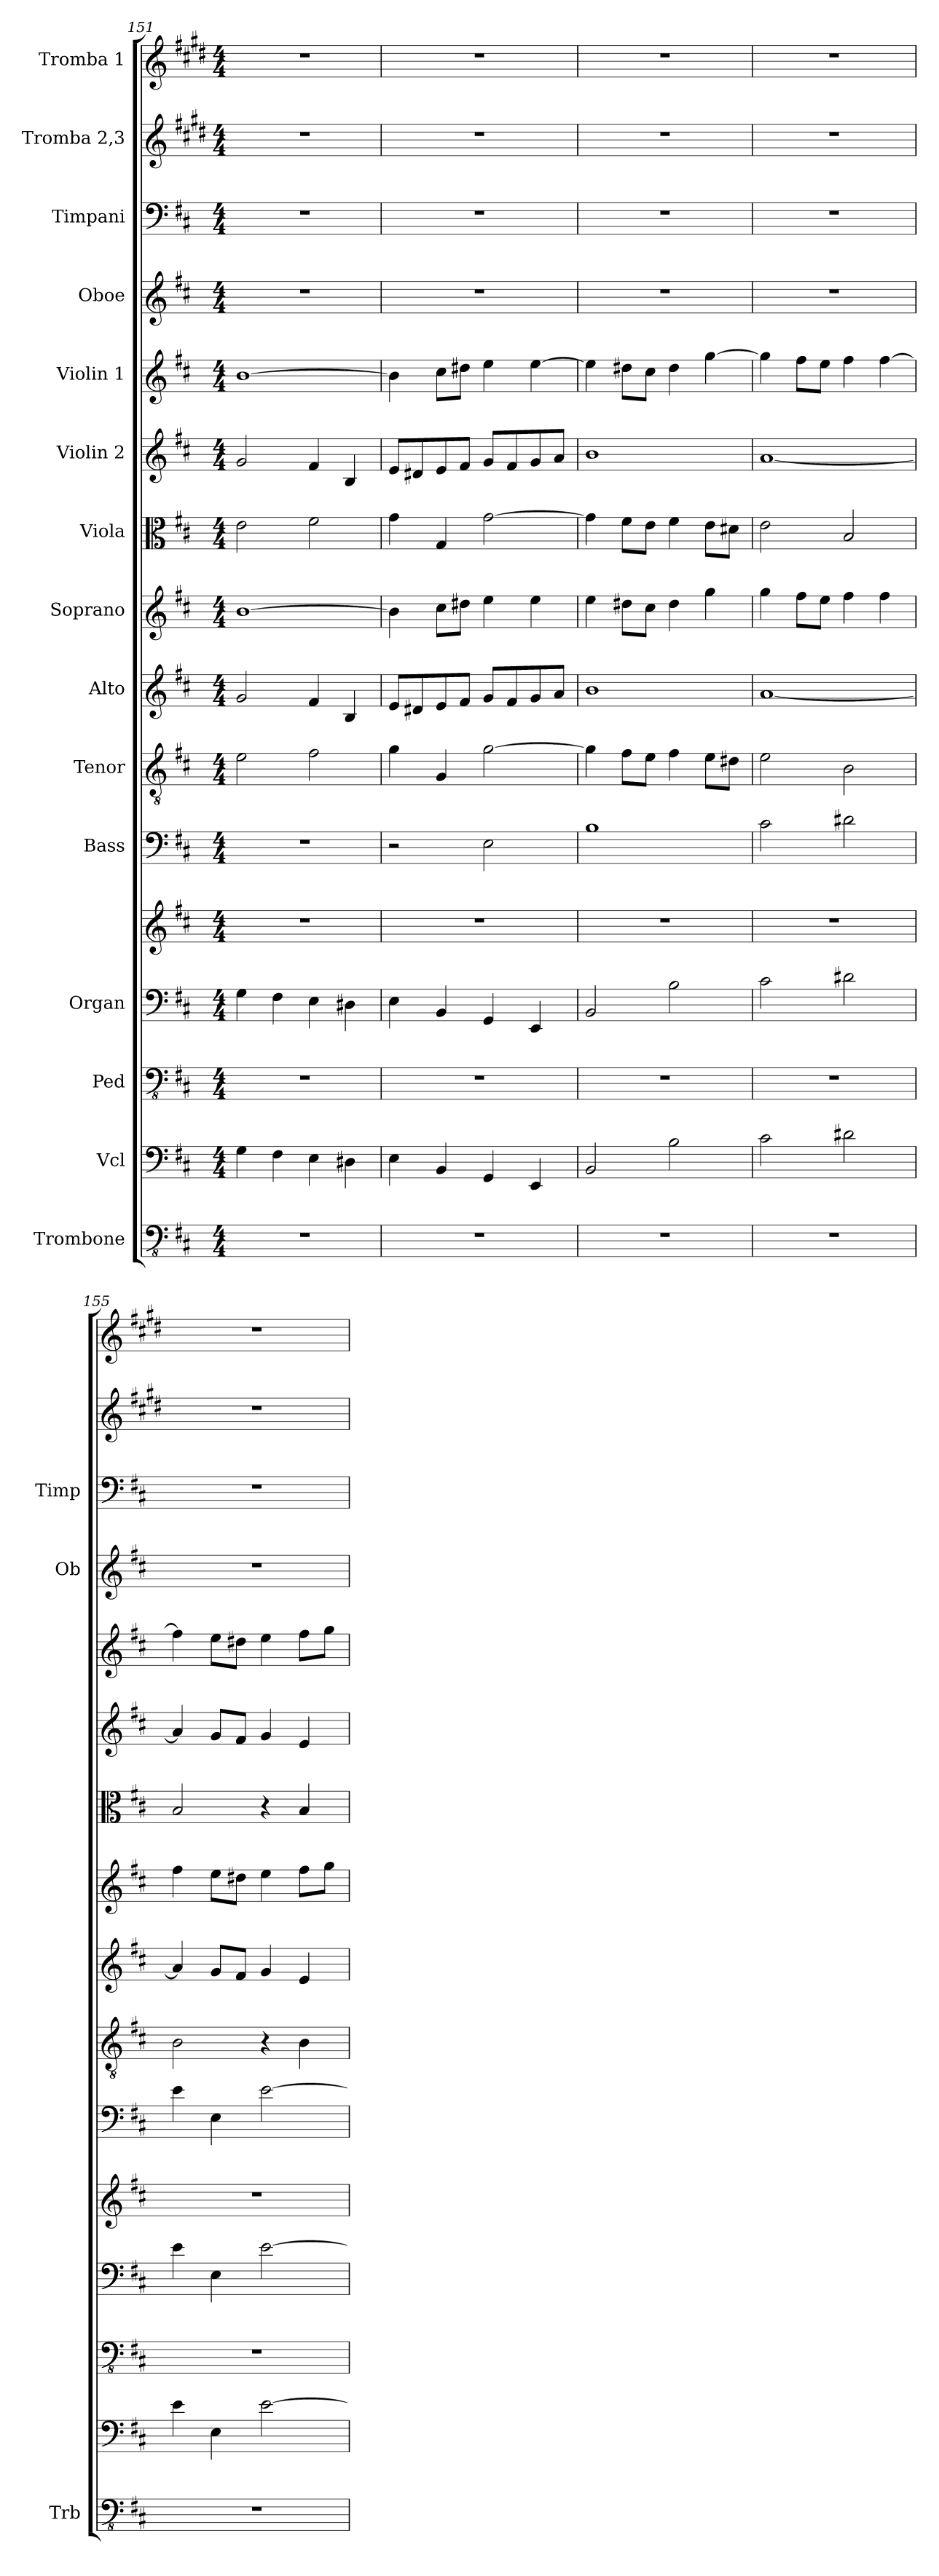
**kern	**kern	**kern	**kern	**kern	**kern	**kern	**kern	**kern	**kern	**kern	**kern	**kern	**kern	**kern	**kern
*part15	*part14	*part13	*part12	*part12	*part11	*part10	*part9	*part8	*part7	*part6	*part5	*part4	*part3	*part2	*part1
*staff16	*staff15	*staff14	*staff13	*staff12	*staff11	*staff10	*staff9	*staff8	*staff7	*staff6	*staff5	*staff4	*staff3	*staff2	*staff1
*I"Trombone	*I"Vcl	*I"Ped	*I"Organ	*	*I"Bass	*I"Tenor	*I"Alto	*I"Soprano	*I"Viola	*I"Violin 2	*I"Violin 1	*I"Oboe	*I"Timpani	*I"Tromba 2,3	*I"Tromba 1
*I'Trb	*	*	*	*	*	*	*	*	*	*	*	*I'Ob	*I'Timp	*	*
*clefFv4	*clefF4	*clefFv4	*clefF4	*clefG2	*clefF4	*clefGv2	*clefG2	*clefG2	*clefC3	*clefG2	*clefG2	*clefG2	*clefF4	*clefG2	*clefG2
*	*	*	*	*	*	*	*	*	*	*	*	*	*	*ITrd1c2	*ITrd1c2
*k[f#c#]	*k[f#c#]	*k[f#c#]	*k[f#c#]	*k[f#c#]	*k[f#c#]	*k[f#c#]	*k[f#c#]	*k[f#c#]	*k[f#c#]	*k[f#c#]	*k[f#c#]	*k[f#c#]	*k[f#c#]	*k[f#c#]	*k[f#c#]
*M4/4	*M4/4	*M4/4	*M4/4	*M4/4	*M4/4	*M4/4	*M4/4	*M4/4	*M4/4	*M4/4	*M4/4	*M4/4	*M4/4	*M4/4	*M4/4
=151	=151	=151	=151	=151	=151	=151	=151	=151	=151	=151	=151	=151	=151	=151	=151
1r	4G\	1r	4G\	1r	1r	2e\	2g/	[1b	2e\	2g/	[1b	1r	1r	1r	1r
.	4F#\	.	4F#\	.	.	.	.	.	.	.	.	.	.	.	.
.	4E\	.	4E\	.	.	2f#\	4f#/	.	2f#\	4f#/	.	.	.	.	.
.	4D#X\	.	4D#X\	.	.	.	4B/	.	.	4B/	.	.	.	.	.
=152	=152	=152	=152	=152	=152	=152	=152	=152	=152	=152	=152	=152	=152	=152	=152
1r	4E\	1r	4E\	1r	2r	4g\	8e/L	4b\]	4g\	8e/L	4b\]	1r	1r	1r	1r
.	.	.	.	.	.	.	8d#X/	.	.	8d#X/	.	.	.	.	.
.	4BB/	.	4BB/	.	.	4G/	8e/	8cc#\L	4G/	8e/	8cc#\L	.	.	.	.
.	.	.	.	.	.	.	8f#/J	8dd#X\J	.	8f#/J	8dd#X\J	.	.	.	.
.	4GG/	.	4GG/	.	2E\	[2g\	8g/L	4ee\	[2g\	8g/L	4ee\	.	.	.	.
.	.	.	.	.	.	.	8f#/	.	.	8f#/	.	.	.	.	.
.	4EE/	.	4EE/	.	.	.	8g/	4ee\	.	8g/	[4ee\	.	.	.	.
.	.	.	.	.	.	.	8a/J	.	.	8a/J	.	.	.	.	.
=153	=153	=153	=153	=153	=153	=153	=153	=153	=153	=153	=153	=153	=153	=153	=153
1r	2BB/	1r	2BB/	1r	1B	4g\]	1b	4ee\	4g\]	1b	4ee\]	1r	1r	1r	1r
.	.	.	.	.	.	8f#\L	.	8dd#X\L	8f#\L	.	8dd#X\L	.	.	.	.
.	.	.	.	.	.	8e\J	.	8cc#\J	8e\J	.	8cc#\J	.	.	.	.
.	2B\	.	2B\	.	.	4f#\	.	4dd#\	4f#\	.	4dd#\	.	.	.	.
.	.	.	.	.	.	8e\L	.	4gg\	8e\L	.	[4gg\	.	.	.	.
.	.	.	.	.	.	8d#X\J	.	.	8d#X\J	.	.	.	.	.	.
=154	=154	=154	=154	=154	=154	=154	=154	=154	=154	=154	=154	=154	=154	=154	=154
1r	2c#\	1r	2c#\	1r	2c#\	2e\	[1a	4gg\	2e\	[1a	4gg\]	1r	1r	1r	1r
.	.	.	.	.	.	.	.	8ff#\L	.	.	8ff#\L	.	.	.	.
.	.	.	.	.	.	.	.	8ee\J	.	.	8ee\J	.	.	.	.
.	2d#X\	.	2d#X\	.	2d#X\	2B\	.	4ff#\	2B/	.	4ff#\	.	.	.	.
.	.	.	.	.	.	.	.	4ff#\	.	.	[4ff#\	.	.	.	.
=155	=155	=155	=155	=155	=155	=155	=155	=155	=155	=155	=155	=155	=155	=155	=155
1r	4e\	1r	4e\	1r	4e\	2B\	4a/]	4ff#\	2B/	4a/]	4ff#\]	1r	1r	1r	1r
.	4E\	.	4E\	.	4E\	.	8g/L	8ee\L	.	8g/L	8ee\L	.	.	.	.
.	.	.	.	.	.	.	8f#/J	8dd#X\J	.	8f#/J	8dd#X\J	.	.	.	.
.	[2e\	.	[2e\	.	[2e\	4r	4g/	4ee\	4r	4g/	4ee\	.	.	.	.
.	.	.	.	.	.	4B\	4e/	8ff#\L	4B/	4e/	8ff#\L	.	.	.	.
.	.	.	.	.	.	.	.	8gg\J	.	.	8gg\J	.	.	.	.
=	=	=	=	=	=	=	=	=	=	=	=	=	=	=	=
*-	*-	*-	*-	*-	*-	*-	*-	*-	*-	*-	*-	*-	*-	*-	*-
